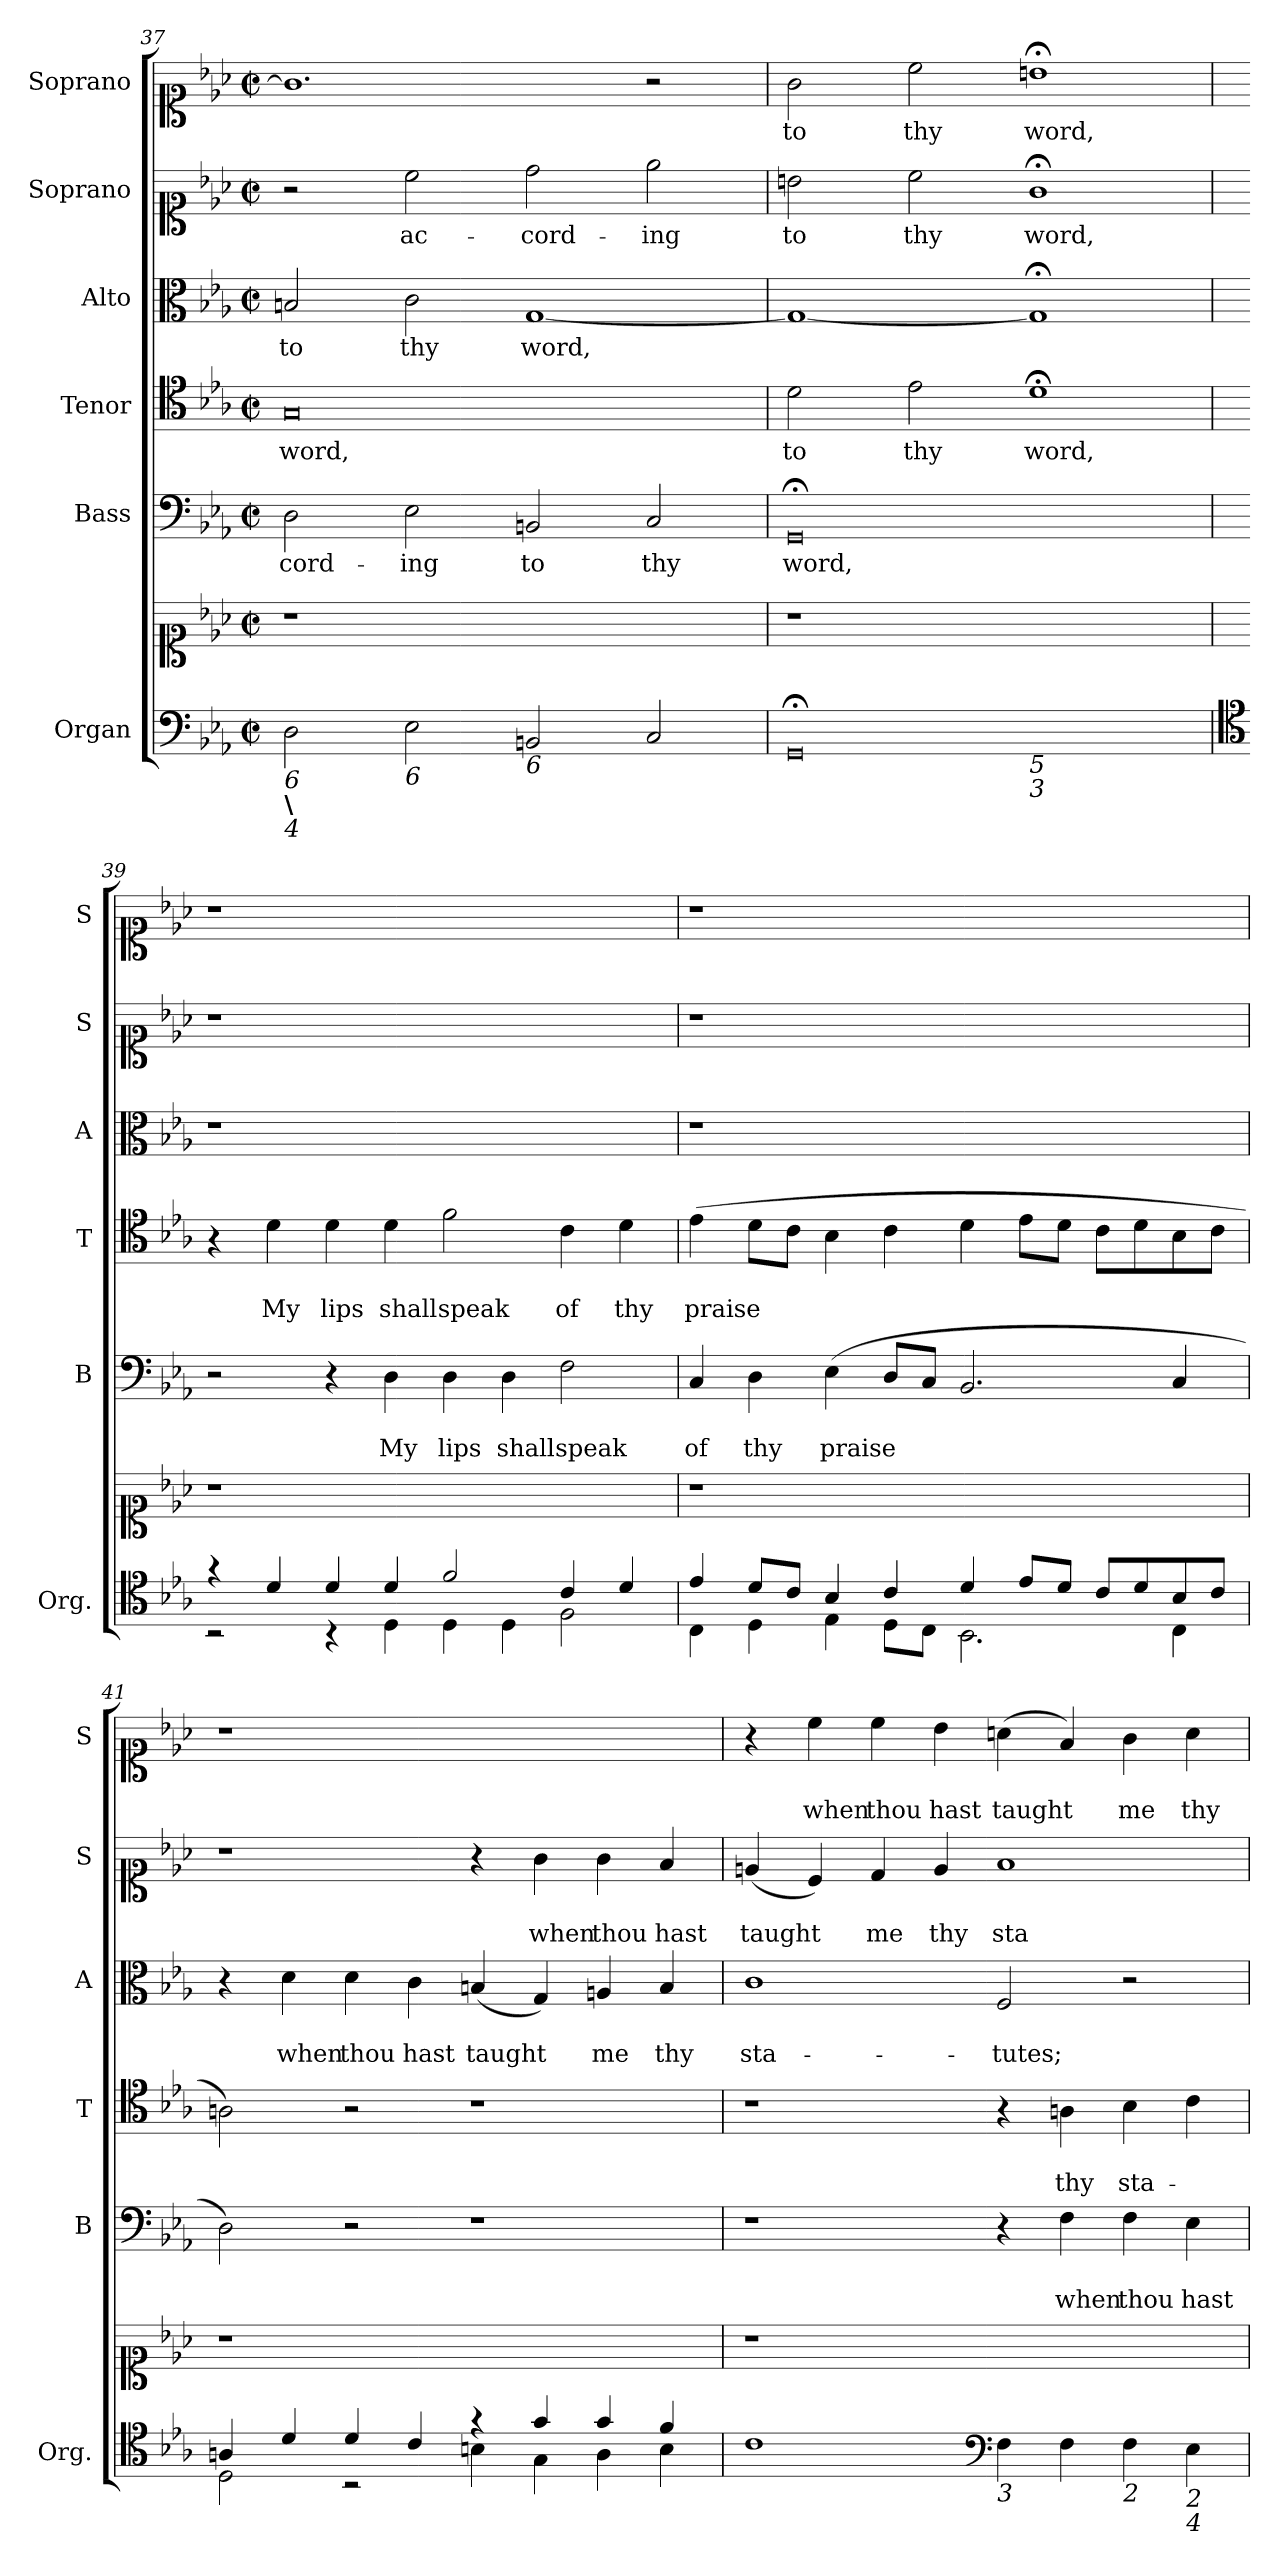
**kern	**kern	**kern	**text	**text	**kern	**text	**text	**kern	**text	**text	**kern	**text	**text	**kern	**text	**text
*part6	*part6	*part5	*part5	*part5	*part4	*part4	*part4	*part3	*part3	*part3	*part2	*part2	*part2	*part1	*part1	*part1
*staff7	*staff6	*staff5	*staff5	*staff5	*staff4	*staff4	*staff4	*staff3	*staff3	*staff3	*staff2	*staff2	*staff2	*staff1	*staff1	*staff1
*I"Organ	*	*I"Bass	*	*	*I"Tenor	*	*	*I"Alto	*	*	*I"Soprano	*	*	*I"Soprano	*	*
*I'Org.	*	*I'B	*	*	*I'T	*	*	*I'A	*	*	*I'S	*	*	*I'S	*	*
*clefF4	*clefC1	*clefF4	*	*	*clefC4	*	*	*clefC3	*	*	*clefC1	*	*	*clefC1	*	*
*k[b-e-a-]	*k[b-e-a-]	*k[b-e-a-]	*	*	*k[b-e-a-]	*	*	*k[b-e-a-]	*	*	*k[b-e-a-]	*	*	*k[b-e-a-]	*	*
*c:	*c:	*c:	*	*	*c:	*	*	*c:	*	*	*c:	*	*	*c:	*	*
*M2/2	*M2/2	*M2/2	*	*	*M2/2	*	*	*M2/2	*	*	*M2/2	*	*	*M2/2	*	*
*met(c|)	*met(c|)	*met(c|)	*	*	*met(c|)	*	*	*met(c|)	*	*	*met(c|)	*	*	*met(c|)	*	*
=37	=37	=37	=37	=37	=37	=37	=37	=37	=37	=37	=37	=37	=37	=37	=37	=37
!LO:TX:b:i:t=6	!	!	!	!	!	!	!	!	!	!	!	!	!	!	!	!
!LO:TX:b:B:t=\	!	!	!	!	!	!	!	!	!	!	!	!	!	!	!	!
!LO:TX:b:i:t=4	!	!	!	!	!	!	!	!	!	!	!	!	!	!	!	!
!	!	!	!LO:LY:b	!	!	!LO:LY:b	!	!	!LO:LY:b	!	!	!	!	!	!	!
2D\	1r	2D\	-cord-	.	0G	word,	.	2Bn/	to	.	2r	.	.	1.g]	.	.
!LO:TX:b:i:t=6	!	!	!	!	!	!	!	!	!	!	!	!	!	!	!	!
!	!	!	!LO:LY:b	!	!	!	!	!	!LO:LY:b	!	!	!LO:LY:b	!	!	!	!
2E-\	.	2E-\	-ing	.	.	.	.	2c\	thy	.	2cc\	ac-	.	.	.	.
!LO:TX:b:i:t=6	!	!	!	!	!	!	!	!	!	!	!	!	!	!	!	!
!	!	!	!LO:LY:b	!	!	!	!	!	!LO:LY:b	!	!	!LO:LY:b	!	!	!	!
2BBn/	1ryy	2BBn/	to	.	.	.	.	[1G	word,	.	2dd\	-cord-	.	.	.	.
!	!	!	!LO:LY:b	!	!	!	!	!	!	!	!	!LO:LY:b	!	!	!	!
2C/	.	2C/	thy	.	.	.	.	.	.	.	2ee-\	-ing	.	2r	.	.
!!LO:PB:g=z
=38	=38	=38	=38	=38	=38	=38	=38	=38	=38	=38	=38	=38	=38	=38	=38	=38
!LO:TX:b:i:t=6	!	!	!	!	!	!	!	!	!	!	!	!	!	!	!	!
!LO:TX:b:i:t=4	!	!	!	!	!	!	!	!	!	!	!	!	!	!	!	!
!	!	!	!LO:LY:b	!	!	!LO:LY:b	!	!	!	!	!	!LO:LY:b	!	!	!LO:LY:b	!
*^	*	*	*	*	*	*	*	*	*	*	*	*	*	*	*	*
0GG;	1ryy	1r	0GG;	word,	.	2d\	to	.	1G_	.	.	2bn\	to	.	2g\	to	.
!	!	!	!	!	!	!	!LO:LY:b	!	!	!	!	!	!LO:LY:b	!	!	!LO:LY:b	!
.	.	.	.	.	.	2e-\	thy	.	.	.	.	2cc\	thy	.	2cc\	thy	.
!	!LO:TX:b:i:t=5	!	!	!	!	!	!	!	!	!	!	!	!	!	!	!	!
!	!LO:TX:b:i:t=3	!	!	!	!	!	!	!	!	!	!	!	!	!	!	!	!
!	!	!	!	!	!	!	!LO:LY:b	!	!	!	!	!	!LO:LY:b	!	!	!LO:LY:b	!
.	1ryy	1ryy	.	.	.	1d;<	word,	.	1G;]	.	.	1g;<	word,	.	1bn;<	word,	.
=39	=39	=39	=39	=39	=39	=39	=39	=39	=39	=39	=39	=39	=39	=39	=39	=39	=39
*clefC4	*	*	*	*	*	*	*	*	*	*	*	*	*	*	*	*	*
4rg	2rBB	1r	2r	.	.	4r	.	.	1r	.	.	1r	.	.	1r	.	.
!	!	!	!	!	!	!	!	!LO:LY:b	!	!	!	!	!	!	!	!	!
4d/	.	.	.	.	.	4d\	.	My	.	.	.	.	.	.	.	.	.
!	!	!	!	!	!	!	!	!LO:LY:b	!	!	!	!	!	!	!	!	!
4d/	4rBB	.	4r	.	.	4d\	.	lips	.	.	.	.	.	.	.	.	.
!	!	!	!	!	!LO:LY:b	!	!	!LO:LY:b	!	!	!	!	!	!	!	!	!
4d/	4D\	.	4D\	.	My	4d\	.	shall	.	.	.	.	.	.	.	.	.
!	!	!	!	!	!LO:LY:b	!	!	!LO:LY:b	!	!	!	!	!	!	!	!	!
2f/	4D\	1ryy	4D\	.	lips	2f\	.	speak	1ryy	.	.	1ryy	.	.	1ryy	.	.
!	!	!	!	!	!LO:LY:b	!	!	!	!	!	!	!	!	!	!	!	!
.	4D\	.	4D\	.	shall	.	.	.	.	.	.	.	.	.	.	.	.
!	!	!	!	!	!LO:LY:b	!	!	!LO:LY:b	!	!	!	!	!	!	!	!	!
4c/	2F\	.	2F\	.	speak	4c\	.	of	.	.	.	.	.	.	.	.	.
!	!	!	!	!	!	!	!	!LO:LY:b	!	!	!	!	!	!	!	!	!
4d/	.	.	.	.	.	4d\	.	thy	.	.	.	.	.	.	.	.	.
=40	=40	=40	=40	=40	=40	=40	=40	=40	=40	=40	=40	=40	=40	=40	=40	=40	=40
!	!	!	!	!	!LO:LY:b	!	!	!LO:LY:b	!	!	!	!	!	!	!	!	!
4e-/	4C\	1r	4C/	.	of	(>4e-\	.	praise	1r	.	.	1r	.	.	1r	.	.
!	!	!	!	!	!LO:LY:b	!	!	!	!	!	!	!	!	!	!	!	!
8d/L	4D\	.	4D\	.	thy	8d\L	.	.	.	.	.	.	.	.	.	.	.
8c/J	.	.	.	.	.	8c\J	.	.	.	.	.	.	.	.	.	.	.
!	!	!	!	!	!LO:LY:b	!	!	!	!	!	!	!	!	!	!	!	!
4B-/	4E-\	.	(>4E-\	.	praise	4B-\	.	.	.	.	.	.	.	.	.	.	.
4c/	8D\L	.	8D/L	.	.	4c\	.	.	.	.	.	.	.	.	.	.	.
.	8C\J	.	8C/J	.	.	.	.	.	.	.	.	.	.	.	.	.	.
4d/	2.BB-\	1ryy	2.BB-/	.	.	4d\	.	.	1ryy	.	.	1ryy	.	.	1ryy	.	.
8e-/L	.	.	.	.	.	8e-\L	.	.	.	.	.	.	.	.	.	.	.
8d/J	.	.	.	.	.	8d\J	.	.	.	.	.	.	.	.	.	.	.
8c/L	.	.	.	.	.	8c\L	.	.	.	.	.	.	.	.	.	.	.
8d/	.	.	.	.	.	8d\	.	.	.	.	.	.	.	.	.	.	.
8B-/	4C\	.	4C/	.	.	8B-\	.	.	.	.	.	.	.	.	.	.	.
8c/J	.	.	.	.	.	8c\J	.	.	.	.	.	.	.	.	.	.	.
=41	=41	=41	=41	=41	=41	=41	=41	=41	=41	=41	=41	=41	=41	=41	=41	=41	=41
4An/	2D\	1r	2D\)	.	.	2An\)	.	.	4r	.	.	1r	.	.	1r	.	.
!	!	!	!	!	!	!	!	!	!	!	!LO:LY:b	!	!	!	!	!	!
4d/	.	.	.	.	.	.	.	.	4d\	.	when	.	.	.	.	.	.
!	!	!	!	!	!	!	!	!	!	!	!LO:LY:b	!	!	!	!	!	!
4d/	2rBB	.	2r	.	.	2r	.	.	4d\	.	thou	.	.	.	.	.	.
!	!	!	!	!	!	!	!	!	!	!	!LO:LY:b	!	!	!	!	!	!
4c/	.	.	.	.	.	.	.	.	4c\	.	hast	.	.	.	.	.	.
!	!	!	!	!	!	!	!	!	!	!	!LO:LY:b	!	!	!	!	!	!
4rg	4Bn\	1ryy	1r	.	.	1r	.	.	(<4Bn/	.	taught	4r	.	.	1ryy	.	.
!	!	!	!	!	!	!	!	!	!	!	!	!	!	!LO:LY:b	!	!	!
4g/	4G\	.	.	.	.	.	.	.	4G/)	.	.	4g\	.	when	.	.	.
!	!	!	!	!	!	!	!	!	!	!	!LO:LY:b	!	!	!LO:LY:b	!	!	!
4g/	4A\	.	.	.	.	.	.	.	4An/	.	me	4g\	.	thou	.	.	.
!	!	!	!	!	!	!	!	!	!	!	!LO:LY:b	!	!	!LO:LY:b	!	!	!
4f/	4B\	.	.	.	.	.	.	.	4B/	.	thy	4f/	.	hast	.	.	.
!!LO:LB:g=z
=42	=42	=42	=42	=42	=42	=42	=42	=42	=42	=42	=42	=42	=42	=42	=42	=42	=42
!LO:TX:b:i:t=3	!	!	!	!	!	!	!	!	!	!	!	!	!	!	!	!	!
!	!	!	!	!	!	!	!	!	!	!	!LO:LY:b	!	!	!LO:LY:b	!	!	!
*v	*v	*	*	*	*	*	*	*	*	*	*	*	*	*	*	*	*
1c	1r	1r	.	.	1r	.	.	1c	.	sta-	(<4en/	.	taught	4r	.	.
!	!	!	!	!	!	!	!	!	!	!	!	!	!	!	!	!LO:LY:b
.	.	.	.	.	.	.	.	.	.	.	4c/)	.	.	4cc\	.	when
!	!	!	!	!	!	!	!	!	!	!	!	!	!LO:LY:b	!	!	!LO:LY:b
.	.	.	.	.	.	.	.	.	.	.	4d/	.	me	4cc\	.	thou
!	!	!	!	!	!	!	!	!	!	!	!	!	!LO:LY:b	!	!	!LO:LY:b
.	.	.	.	.	.	.	.	.	.	.	4e/	.	thy	4b-\	.	hast
*clefF4	*	*	*	*	*	*	*	*	*	*	*	*	*	*	*	*
!LO:TX:b:i:t=3	!	!	!	!	!	!	!	!	!	!	!	!	!	!	!	!
!	!	!	!	!	!	!	!	!	!	!LO:LY:b	!	!	!LO:LY:b	!	!	!LO:LY:b
4F\	1ryy	4r	.	.	4r	.	.	2F/	.	-tutes;	1f	.	sta-	(>4an\	.	taught
!	!	!	!	!LO:LY:b	!	!	!LO:LY:b	!	!	!	!	!	!	!	!	!
4F\	.	4F\	.	when	4An\	.	thy	.	.	.	.	.	.	4f/)	.	.
!LO:TX:b:i:t=2	!	!	!	!	!	!	!	!	!	!	!	!	!	!	!	!
!	!	!	!	!LO:LY:b	!	!	!LO:LY:b	!	!	!	!	!	!	!	!	!LO:LY:b
4F\	.	4F\	.	thou	4B-\	.	sta-	2r	.	.	.	.	.	4g\	.	me
!LO:TX:b:i:t=2	!	!	!	!	!	!	!	!	!	!	!	!	!	!	!	!
!LO:TX:b:i:t=4	!	!	!	!	!	!	!	!	!	!	!	!	!	!	!	!
!	!	!	!	!LO:LY:b	!	!	!	!	!	!	!	!	!	!	!	!LO:LY:b
4E-\	.	4E-\	.	hast	4c\	.	.	.	.	.	.	.	.	4a\	.	thy
=	=	=	=	=	=	=	=	=	=	=	=	=	=	=	=	=
*-	*-	*-	*-	*-	*-	*-	*-	*-	*-	*-	*-	*-	*-	*-	*-	*-
